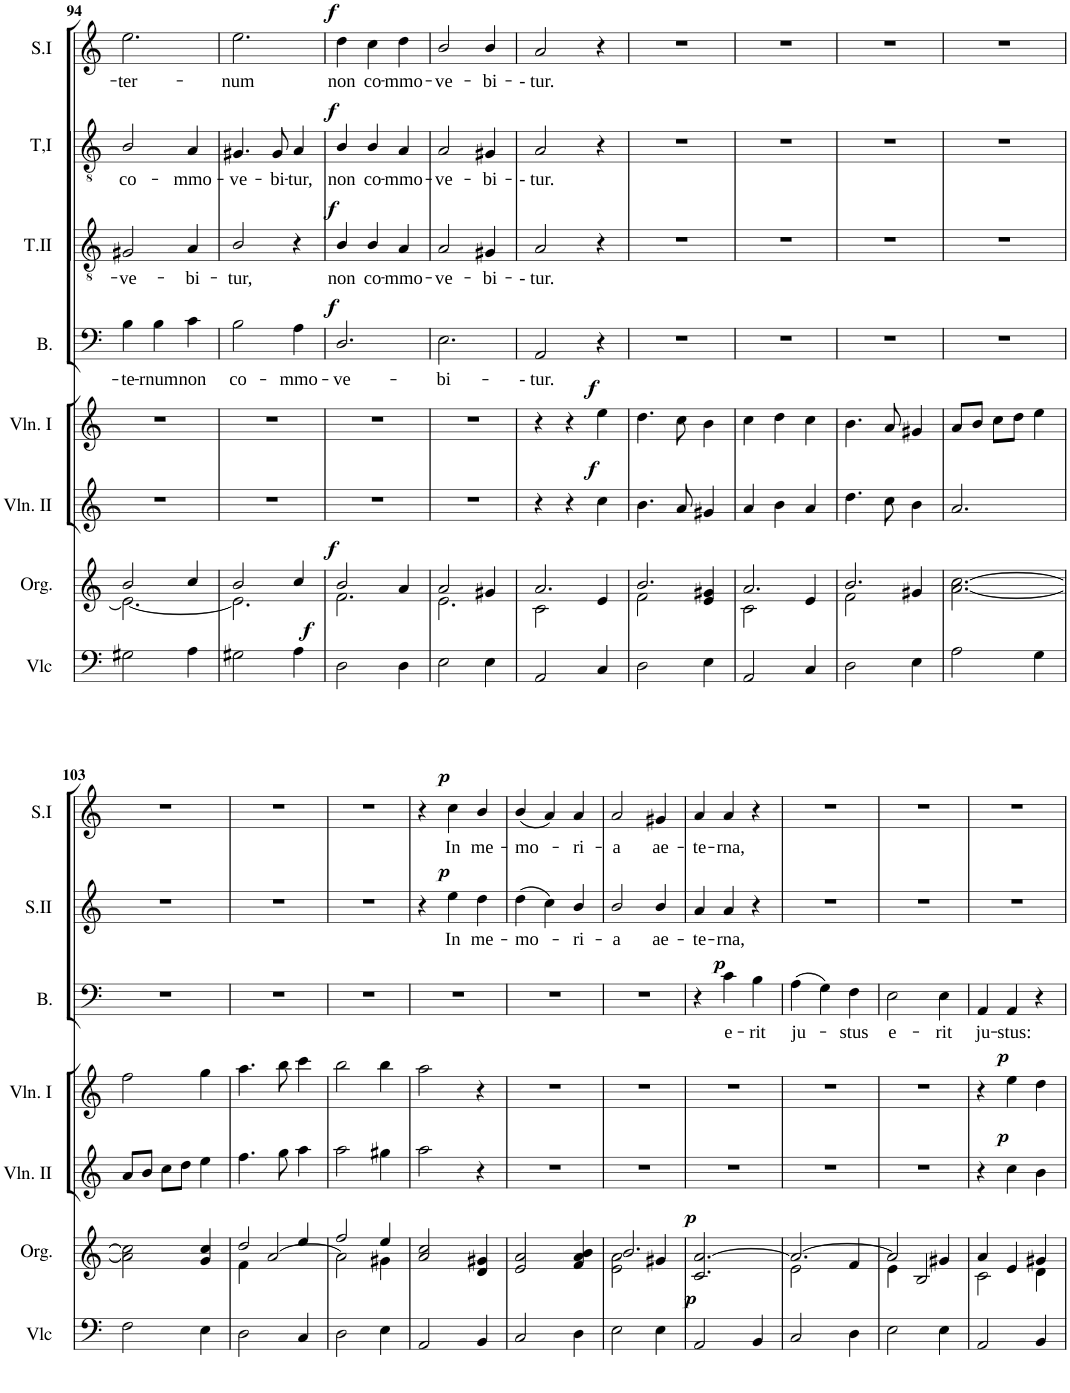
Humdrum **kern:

**kern	**dynam	**kern	**dynam	**kern	**dynam	**kern	**dynam	**kern	**text	**dynam	**kern	**text	**dynam	**kern	**text	**dynam	**kern	**text	**dynam	**kern	**text	**dynam
*part9	*part9	*part8	*part8	*part7	*part7	*part6	*part6	*part5	*part5	*part5	*part4	*part4	*part4	*part3	*part3	*part3	*part2	*part2	*part2	*part1	*part1	*part1
*staff9	*staff9	*staff8	*staff8	*staff7	*staff7	*staff6	*staff6	*staff5	*staff5	*staff5	*staff4	*staff4	*staff4	*staff3	*staff3	*staff3	*staff2	*staff2	*staff2	*staff1	*staff1	*staff1
*I"Violoncelle	*	*I"Orgue	*	*I"Violin II	*	*I"Violin I	*	*I"Bass	*	*	*I"Tenor II	*	*	*I"Tenor I	*	*	*I"Soprano II	*	*	*I"Soprano I	*	*
*I'Vlc	*	*I'Org.	*	*I'Vln. II	*	*I'Vln. I	*	*I'B.	*	*	*I'T.II	*	*	*I'T,I	*	*	*I'S.II	*	*	*I'S.I	*	*
!!LO:PB:g=z
*clefF4	*	*clefG2	*	*clefG2	*	*clefG2	*	*clefF4	*	*	*clefGv2	*	*	*clefGv2	*	*	*clefG2	*	*	*clefG2	*	*
*	*	*	*	*	*	*	*	*	*	*	*Trd7c12	*	*	*Trd7c12	*	*	*	*	*	*	*	*
*k[]	*	*k[]	*	*k[]	*	*k[]	*	*k[]	*	*	*k[]	*	*	*k[]	*	*	*k[]	*	*	*k[]	*	*
*M3/4	*	*M3/4	*	*M3/4	*	*M3/4	*	*M3/4	*	*	*M3/4	*	*	*M3/4	*	*	*M3/4	*	*	*M3/4	*	*
=94	=94	=94	=94	=94	=94	=94	=94	=94	=94	=94	=94	=94	=94	=94	=94	=94	=94	=94	=94	=94	=94	=94
*	*	*^	*	*	*	*	*	*	*	*	*	*	*	*	*	*	*	*	*	*	*	*
!	!	!	!	!	!	!	!	!	!	!LO:LY:b	!	!	!LO:LY:b	!	!	!LO:LY:b	!	!	!	!	!	!LO:LY:b	!
2G#X\	.	2b/	2.e\_	.	2.r	.	2.r	.	4B\	-te-	.	2G#X/	-ve-	.	2B/	co-	.	2.r	.	.	2.ee\	-ter-	.
!	!	!	!	!	!	!	!	!	!	!LO:LY:b	!	!	!	!	!	!	!	!	!	!	!	!	!
.	.	.	.	.	.	.	.	.	4B\	-rnum	.	.	.	.	.	.	.	.	.	.	.	.	.
!	!	!	!	!	!	!	!	!	!	!LO:LY:b	!	!	!LO:LY:b	!	!	!LO:LY:b	!	!	!	!	!	!	!
4A\	.	4cc/	.	.	.	.	.	.	4c\	non	.	4A/	-bi-	.	4A/	-mmo-	.	.	.	.	.	.	.
=95	=95	=95	=95	=95	=95	=95	=95	=95	=95	=95	=95	=95	=95	=95	=95	=95	=95	=95	=95	=95	=95	=95	=95
!	!	!	!	!	!	!	!	!	!	!LO:LY:b	!	!	!LO:LY:b	!	!	!LO:LY:b	!	!	!	!	!	!LO:LY:b	!
2G#X\	.	2b/	2.e\]	.	2.r	.	2.r	.	2B\	co-	.	2B/	-tur,	.	4.G#X/	-ve-	.	2.r	.	.	2.ee\	-num	.
!	!	!	!	!	!	!	!	!	!	!	!	!	!	!	!	!LO:LY:b	!	!	!	!	!	!	!
.	.	.	.	.	.	.	.	.	.	.	.	.	.	.	8G#/	-bi-	.	.	.	.	.	.	.
!	!LO:DY:a	!	!	!	!	!	!	!	!	!LO:LY:b	!	!	!	!	!	!LO:LY:b	!	!	!	!	!	!	!
4A\	f	4cc/	.	.	.	.	.	.	4A\	-mmo-	.	4r	.	.	4A/	-tur,	.	.	.	.	.	.	.
=96	=96	=96	=96	=96	=96	=96	=96	=96	=96	=96	=96	=96	=96	=96	=96	=96	=96	=96	=96	=96	=96	=96	=96
!	!	!	!	!LO:DY:a	!	!	!	!	!	!LO:LY:b	!LO:DY:a	!	!LO:LY:b	!LO:DY:a	!	!LO:LY:b	!LO:DY:a	!	!	!	!	!LO:LY:b	!LO:DY:a
2D\	.	2b/	2.f\	f	2.r	.	2.r	.	2.D/	-ve-	f	4B/	non	f	4B/	non	f	2.r	.	.	4dd\	non	f
!	!	!	!	!	!	!	!	!	!	!	!	!	!LO:LY:b	!	!	!LO:LY:b	!	!	!	!	!	!LO:LY:b	!
.	.	.	.	.	.	.	.	.	.	.	.	4B/	co-	.	4B/	co-	.	.	.	.	4cc\	co-	.
!	!	!	!	!	!	!	!	!	!	!	!	!	!LO:LY:b	!	!	!LO:LY:b	!	!	!	!	!	!LO:LY:b	!
4D\	.	4a/	.	.	.	.	.	.	.	.	.	4A/	-mmo-	.	4A/	-mmo-	.	.	.	.	4dd\	-mmo-	.
=97	=97	=97	=97	=97	=97	=97	=97	=97	=97	=97	=97	=97	=97	=97	=97	=97	=97	=97	=97	=97	=97	=97	=97
!	!	!	!	!	!	!	!	!	!	!LO:LY:b	!	!	!LO:LY:b	!	!	!LO:LY:b	!	!	!	!	!	!LO:LY:b	!
2E\	.	2a/	2.e\	.	2.r	.	2.r	.	2.E\	-bi-	.	2A/	-ve-	.	2A/	-ve-	.	2.r	.	.	2b/	-ve-	.
!	!	!	!	!	!	!	!	!	!	!	!	!	!LO:LY:b	!	!	!LO:LY:b	!	!	!	!	!	!LO:LY:b	!
4E\	.	4g#X/	.	.	.	.	.	.	.	.	.	4G#X/	-bi-	.	4G#X/	-bi-	.	.	.	.	4b/	-bi-	.
=98	=98	=98	=98	=98	=98	=98	=98	=98	=98	=98	=98	=98	=98	=98	=98	=98	=98	=98	=98	=98	=98	=98	=98
!	!	!	!	!	!	!	!	!	!	!LO:LY:b	!	!	!LO:LY:b	!	!	!LO:LY:b	!	!	!	!	!	!LO:LY:b	!
2AA/	.	2.a/	2c\	.	4r	.	4r	.	2AA/	-- tur.	.	2A/	-- tur.	.	2A/	-- tur.	.	2.r	.	.	2a/	-- tur.	.
.	.	.	.	.	4r	.	4r	.	.	.	.	.	.	.	.	.	.	.	.	.	.	.	.
!	!	!	!	!	!	!LO:DY:a	!	!LO:DY:a	!	!	!	!	!	!	!	!	!	!	!	!	!	!	!
4C/	.	.	4e/	.	4cc\	f	4ee\	f	4r	.	.	4r	.	.	4r	.	.	.	.	.	4r	.	.
=99	=99	=99	=99	=99	=99	=99	=99	=99	=99	=99	=99	=99	=99	=99	=99	=99	=99	=99	=99	=99	=99	=99	=99
2D\	.	2.b/	2f\	.	4.b\	.	4.dd\	.	2.r	.	.	2.r	.	.	2.r	.	.	2.r	.	.	2.r	.	.
.	.	.	.	.	8a/	.	8cc\	.	.	.	.	.	.	.	.	.	.	.	.	.	.	.	.
4E\	.	.	4e/ 4g#X/	.	4g#X/	.	4b\	.	.	.	.	.	.	.	.	.	.	.	.	.	.	.	.
=100	=100	=100	=100	=100	=100	=100	=100	=100	=100	=100	=100	=100	=100	=100	=100	=100	=100	=100	=100	=100	=100	=100	=100
2AA/	.	2.a/	2c\	.	4a/	.	4cc\	.	2.r	.	.	2.r	.	.	2.r	.	.	2.r	.	.	2.r	.	.
.	.	.	.	.	4b\	.	4dd\	.	.	.	.	.	.	.	.	.	.	.	.	.	.	.	.
4C/	.	.	4e/	.	4a/	.	4cc\	.	.	.	.	.	.	.	.	.	.	.	.	.	.	.	.
=101	=101	=101	=101	=101	=101	=101	=101	=101	=101	=101	=101	=101	=101	=101	=101	=101	=101	=101	=101	=101	=101	=101	=101
2D\	.	2.b/	2f\	.	4.dd\	.	4.b\	.	2.r	.	.	2.r	.	.	2.r	.	.	2.r	.	.	2.r	.	.
.	.	.	.	.	8cc\	.	8a/	.	.	.	.	.	.	.	.	.	.	.	.	.	.	.	.
4E\	.	.	4g#X/	.	4b\	.	4g#X/	.	.	.	.	.	.	.	.	.	.	.	.	.	.	.	.
*	*	*v	*v	*	*	*	*	*	*	*	*	*	*	*	*	*	*	*	*	*	*	*	*
=102	=102	=102	=102	=102	=102	=102	=102	=102	=102	=102	=102	=102	=102	=102	=102	=102	=102	=102	=102	=102	=102	=102
2A\	.	[2.a\ [2.cc\	.	2.a/	.	8a/L	.	2.r	.	.	2.r	.	.	2.r	.	.	2.r	.	.	2.r	.	.
.	.	.	.	.	.	8b/J	.	.	.	.	.	.	.	.	.	.	.	.	.	.	.	.
.	.	.	.	.	.	8cc\L	.	.	.	.	.	.	.	.	.	.	.	.	.	.	.	.
.	.	.	.	.	.	8dd\J	.	.	.	.	.	.	.	.	.	.	.	.	.	.	.	.
4G\	.	.	.	.	.	4ee\	.	.	.	.	.	.	.	.	.	.	.	.	.	.	.	.
!!LO:LB:g=z
=103	=103	=103	=103	=103	=103	=103	=103	=103	=103	=103	=103	=103	=103	=103	=103	=103	=103	=103	=103	=103	=103	=103
2F\	.	2a\] 2cc\]	.	8a/L	.	2ff\	.	2.r	.	.	2.r	.	.	2.r	.	.	2.r	.	.	2.r	.	.
.	.	.	.	8b/J	.	.	.	.	.	.	.	.	.	.	.	.	.	.	.	.	.	.
.	.	.	.	8cc\L	.	.	.	.	.	.	.	.	.	.	.	.	.	.	.	.	.	.
.	.	.	.	8dd\J	.	.	.	.	.	.	.	.	.	.	.	.	.	.	.	.	.	.
4E\	.	4g/ 4cc/	.	4ee\	.	4gg\	.	.	.	.	.	.	.	.	.	.	.	.	.	.	.	.
=104	=104	=104	=104	=104	=104	=104	=104	=104	=104	=104	=104	=104	=104	=104	=104	=104	=104	=104	=104	=104	=104	=104
*	*	*^	*	*	*	*	*	*	*	*	*	*	*	*	*	*	*	*	*	*	*	*
2D\	.	2dd/	4f\	.	4.ff\	.	4.aa\	.	2.r	.	.	2.r	.	.	2.r	.	.	2.r	.	.	2.r	.	.
.	.	.	[2a/	.	.	.	.	.	.	.	.	.	.	.	.	.	.	.	.	.	.	.	.
.	.	.	.	.	8gg\	.	8bb\	.	.	.	.	.	.	.	.	.	.	.	.	.	.	.	.
4C/	.	4ee/	.	.	4aa\	.	4ccc\	.	.	.	.	.	.	.	.	.	.	.	.	.	.	.	.
=105	=105	=105	=105	=105	=105	=105	=105	=105	=105	=105	=105	=105	=105	=105	=105	=105	=105	=105	=105	=105	=105	=105	=105
2D\	.	2ff/	2a\]	.	2aa\	.	2bb\	.	2.r	.	.	2.r	.	.	2.r	.	.	2.r	.	.	2.r	.	.
4E\	.	4ee/	4g#X\	.	4gg#X\	.	4bb\	.	.	.	.	.	.	.	.	.	.	.	.	.	.	.	.
*	*	*v	*v	*	*	*	*	*	*	*	*	*	*	*	*	*	*	*	*	*	*	*	*
=106	=106	=106	=106	=106	=106	=106	=106	=106	=106	=106	=106	=106	=106	=106	=106	=106	=106	=106	=106	=106	=106	=106
2AA/	.	2a/ 2cc/	.	2aa\	.	2aa\	.	2.r	.	.	2.r	.	.	2.r	.	.	4r	.	.	4r	.	.
!	!	!	!	!	!	!	!	!	!	!	!	!	!	!	!	!	!	!LO:LY:b	!LO:DY:a	!	!LO:LY:b	!LO:DY:a
.	.	.	.	.	.	.	.	.	.	.	.	.	.	.	.	.	4ee\	In	p	4cc\	In	p
!	!	!	!	!	!	!	!	!	!	!	!	!	!	!	!	!	!	!LO:LY:b	!	!	!LO:LY:b	!
4BB/	.	4d/ 4g#X/	.	4r	.	4r	.	.	.	.	.	.	.	.	.	.	4dd\	me-	.	4b/	me-	.
=107	=107	=107	=107	=107	=107	=107	=107	=107	=107	=107	=107	=107	=107	=107	=107	=107	=107	=107	=107	=107	=107	=107
!	!	!	!	!	!	!	!	!	!	!	!	!	!	!	!	!	!	!LO:LY:b	!	!	!LO:LY:b	!
2C/	.	2e/ 2a/	.	2.r	.	2.r	.	2.r	.	.	2.r	.	.	2.r	.	.	(4dd\	-mo-	.	(4b/	-mo-	.
.	.	.	.	.	.	.	.	.	.	.	.	.	.	.	.	.	4cc\)	.	.	4a/)	.	.
!	!	!	!	!	!	!	!	!	!	!	!	!	!	!	!	!	!	!LO:LY:b	!	!	!LO:LY:b	!
4D\	.	4f/ 4a/ 4b/	.	.	.	.	.	.	.	.	.	.	.	.	.	.	4b/	-ri-	.	4a/	-ri-	.
=108	=108	=108	=108	=108	=108	=108	=108	=108	=108	=108	=108	=108	=108	=108	=108	=108	=108	=108	=108	=108	=108	=108
*	*	*^	*	*	*	*	*	*	*	*	*	*	*	*	*	*	*	*	*	*	*	*
!	!	!	!	!	!	!	!	!	!	!	!	!	!	!	!	!	!	!	!LO:LY:b	!	!	!LO:LY:b	!
2E\	.	2.b/	2e\ 2a\	.	2.r	.	2.r	.	2.r	.	.	2.r	.	.	2.r	.	.	2b/	-a	.	2a/	-a	.
!	!	!	!	!	!	!	!	!	!	!	!	!	!	!	!	!	!	!	!LO:LY:b	!	!	!LO:LY:b	!
4E\	.	.	4g#X/	.	.	.	.	.	.	.	.	.	.	.	.	.	.	4b/	ae-	.	4g#X/	ae-	.
=109	=109	=109	=109	=109	=109	=109	=109	=109	=109	=109	=109	=109	=109	=109	=109	=109	=109	=109	=109	=109	=109	=109	=109
!	!LO:DY:a	!	!	!LO:DY:a	!	!	!	!	!	!	!	!	!	!	!	!	!	!	!LO:LY:b	!	!	!LO:LY:b	!
*	*	*v	*v	*	*	*	*	*	*	*	*	*	*	*	*	*	*	*	*	*	*	*	*
2AA/	p	2.c/ [2.a/	p	2.r	.	2.r	.	4r	.	.	2.r	.	.	2.r	.	.	4a/	-te-	.	4a/	-te-	.
!	!	!	!	!	!	!	!	!	!LO:LY:b	!LO:DY:a	!	!	!	!	!	!	!	!LO:LY:b	!	!	!LO:LY:b	!
.	.	.	.	.	.	.	.	4c\	e-	p	.	.	.	.	.	.	4a/	-rna,	.	4a/	-rna,	.
!	!	!	!	!	!	!	!	!	!LO:LY:b	!	!	!	!	!	!	!	!	!	!	!	!	!
4BB/	.	.	.	.	.	.	.	4B\	-rit	.	.	.	.	.	.	.	4r	.	.	4r	.	.
=110	=110	=110	=110	=110	=110	=110	=110	=110	=110	=110	=110	=110	=110	=110	=110	=110	=110	=110	=110	=110	=110	=110
*	*	*^	*	*	*	*	*	*	*	*	*	*	*	*	*	*	*	*	*	*	*	*
!	!	!	!	!	!	!	!	!	!	!LO:LY:b	!	!	!	!	!	!	!	!	!	!	!	!	!
2C/	.	2.a/_	2e\	.	2.r	.	2.r	.	(4A\	ju-	.	2.r	.	.	2.r	.	.	2.r	.	.	2.r	.	.
.	.	.	.	.	.	.	.	.	4G\)	.	.	.	.	.	.	.	.	.	.	.	.	.	.
!	!	!	!	!	!	!	!	!	!	!LO:LY:b	!	!	!	!	!	!	!	!	!	!	!	!	!
4D\	.	.	4f/	.	.	.	.	.	4F\	-stus	.	.	.	.	.	.	.	.	.	.	.	.	.
=111	=111	=111	=111	=111	=111	=111	=111	=111	=111	=111	=111	=111	=111	=111	=111	=111	=111	=111	=111	=111	=111	=111	=111
!	!	!	!	!	!	!	!	!	!	!LO:LY:b	!	!	!	!	!	!	!	!	!	!	!	!	!
2E\	.	2a/]	4e\	.	2.r	.	2.r	.	2E\	e-	.	2.r	.	.	2.r	.	.	2.r	.	.	2.r	.	.
.	.	.	2B/	.	.	.	.	.	.	.	.	.	.	.	.	.	.	.	.	.	.	.	.
!	!	!	!	!	!	!	!	!	!	!LO:LY:b	!	!	!	!	!	!	!	!	!	!	!	!	!
4E\	.	4g#X/	.	.	.	.	.	.	4E\	-rit	.	.	.	.	.	.	.	.	.	.	.	.	.
=112	=112	=112	=112	=112	=112	=112	=112	=112	=112	=112	=112	=112	=112	=112	=112	=112	=112	=112	=112	=112	=112	=112	=112
!	!	!	!	!	!	!	!	!	!	!LO:LY:b	!	!	!	!	!	!	!	!	!	!	!	!	!
2AA/	.	4a/	2c\	.	4r	.	4r	.	4AA/	ju-	.	2.r	.	.	2.r	.	.	2.r	.	.	2.r	.	.
!	!	!	!	!	!	!LO:DY:a	!	!LO:DY:a	!	!LO:LY:b	!	!	!	!	!	!	!	!	!	!	!	!	!
.	.	4e/	.	.	4cc\	p	4ee\	p	4AA/	-stus:	.	.	.	.	.	.	.	.	.	.	.	.	.
4BB/	.	4g#X/	4d\	.	4b\	.	4dd\	.	4r	.	.	.	.	.	.	.	.	.	.	.	.	.	.
*	*	*v	*v	*	*	*	*	*	*	*	*	*	*	*	*	*	*	*	*	*	*	*	*
=	=	=	=	=	=	=	=	=	=	=	=	=	=	=	=	=	=	=	=	=	=	=
*-	*-	*-	*-	*-	*-	*-	*-	*-	*-	*-	*-	*-	*-	*-	*-	*-	*-	*-	*-	*-	*-	*-
